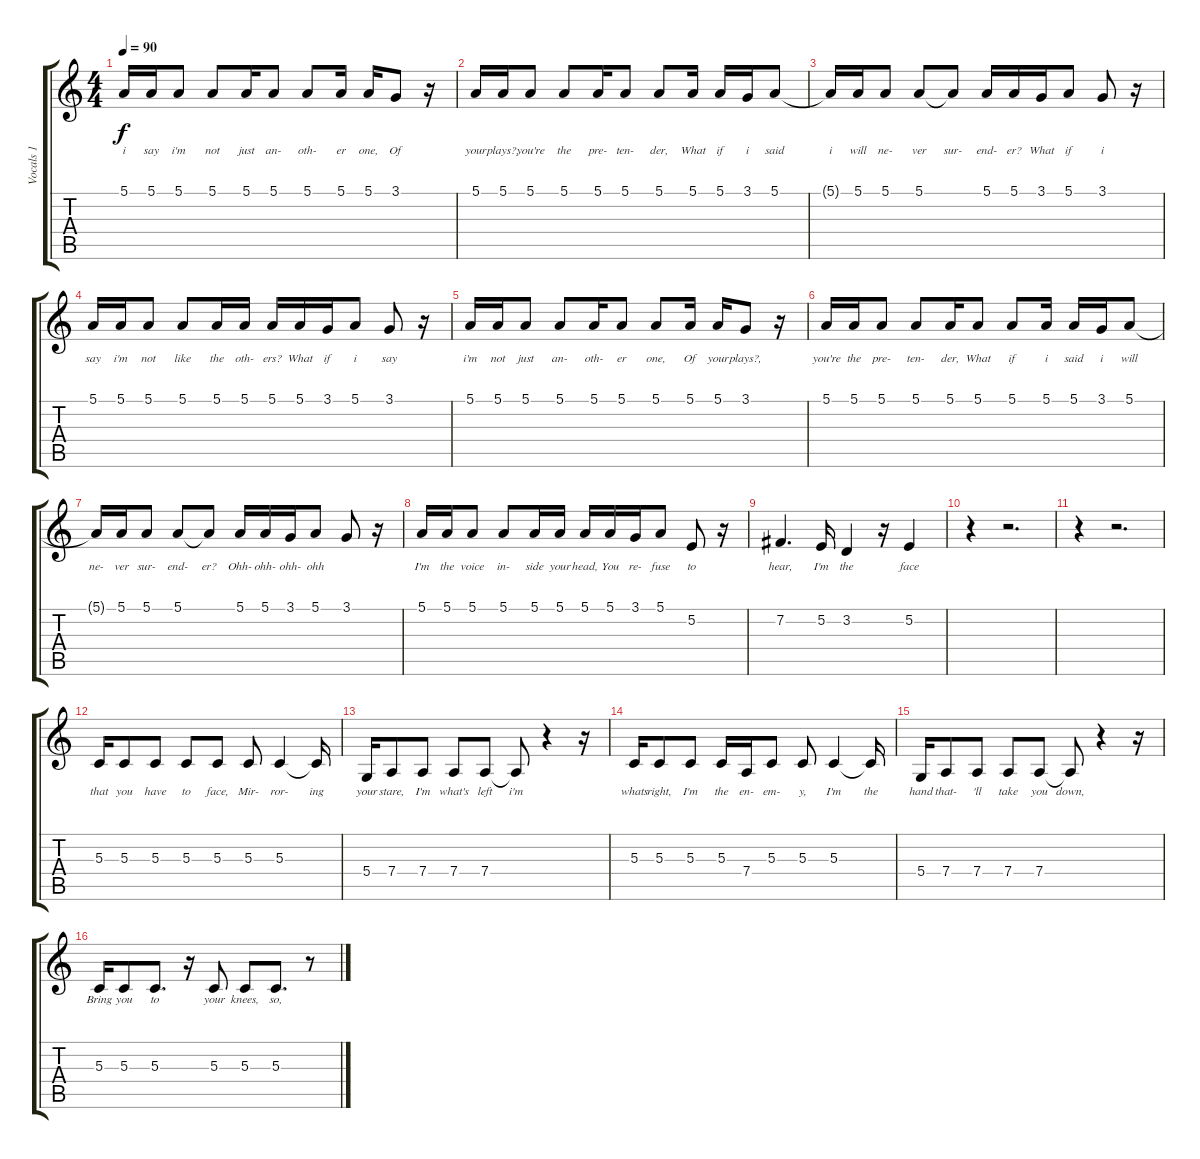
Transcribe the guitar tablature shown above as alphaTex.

\track ("Vocals 1" "Vocals 1") {instrument flute}
\staff {score tabs}
\tuning (E4 B3 G3 D3 A2 E2) {hide}
\ts (4 4)
\tempo 90
\clef g2
\ks c
5.1.16{lyrics (0 "i") lyrics (1 "") lyrics (2 "") lyrics (3 "") lyrics (4 "") dy f} 5.1.16{lyrics (0 "say") lyrics (1 "") lyrics (2 "") lyrics (3 "") lyrics (4 "")} 5.1.8{lyrics (0 "i'm") lyrics (1 "") lyrics (2 "") lyrics (3 "") lyrics (4 "")} 5.1.8{lyrics (0 "not") lyrics (1 "") lyrics (2 "") lyrics (3 "") lyrics (4 "")} 5.1.16{lyrics (0 "just") lyrics (1 "") lyrics (2 "") lyrics (3 "") lyrics (4 "")} 5.1.8{lyrics (0 "an-") lyrics (1 "") lyrics (2 "") lyrics (3 "") lyrics (4 "")} 5.1.8{lyrics (0 "oth-") lyrics (1 "") lyrics (2 "") lyrics (3 "") lyrics (4 "")} 5.1.16{lyrics (0 "er") lyrics (1 "") lyrics (2 "") lyrics (3 "") lyrics (4 "")} 5.1.16{lyrics (0 "one,") lyrics (1 "") lyrics (2 "") lyrics (3 "") lyrics (4 "")} 3.1.8{lyrics (0 "Of") lyrics (1 "") lyrics (2 "") lyrics (3 "") lyrics (4 "")} r.16 |
5.1.16{lyrics (0 "your") lyrics (1 "") lyrics (2 "") lyrics (3 "") lyrics (4 "")} 5.1.16{lyrics (0 "plays?,") lyrics (1 "") lyrics (2 "") lyrics (3 "") lyrics (4 "")} 5.1.8{lyrics (0 "you're") lyrics (1 "") lyrics (2 "") lyrics (3 "") lyrics (4 "")} 5.1.8{lyrics (0 "the") lyrics (1 "") lyrics (2 "") lyrics (3 "") lyrics (4 "")} 5.1.16{lyrics (0 "pre-") lyrics (1 "") lyrics (2 "") lyrics (3 "") lyrics (4 "")} 5.1.8{lyrics (0 "ten-") lyrics (1 "") lyrics (2 "") lyrics (3 "") lyrics (4 "")} 5.1.8{lyrics (0 "der,") lyrics (1 "") lyrics (2 "") lyrics (3 "") lyrics (4 "")} 5.1.16{lyrics (0 "What") lyrics (1 "") lyrics (2 "") lyrics (3 "") lyrics (4 "")} 5.1.16{lyrics (0 "if") lyrics (1 "") lyrics (2 "") lyrics (3 "") lyrics (4 "")} 3.1.16{lyrics (0 "i") lyrics (1 "") lyrics (2 "") lyrics (3 "") lyrics (4 "")} 5.1.8{lyrics (0 "said") lyrics (1 "") lyrics (2 "") lyrics (3 "") lyrics (4 "")} |
5.1{t}.16{lyrics (0 "i") lyrics (1 "") lyrics (2 "") lyrics (3 "") lyrics (4 "")} 5.1.16{lyrics (0 "will") lyrics (1 "") lyrics (2 "") lyrics (3 "") lyrics (4 "")} 5.1.8{lyrics (0 "ne-") lyrics (1 "") lyrics (2 "") lyrics (3 "") lyrics (4 "")} 5.1.8{lyrics (0 "ver") lyrics (1 "") lyrics (2 "") lyrics (3 "") lyrics (4 "")} 5.1{t}.8{lyrics (0 "sur-") lyrics (1 "") lyrics (2 "") lyrics (3 "") lyrics (4 "")} 5.1.16{lyrics (0 "end-") lyrics (1 "") lyrics (2 "") lyrics (3 "") lyrics (4 "")} 5.1.16{lyrics (0 "er?") lyrics (1 "") lyrics (2 "") lyrics (3 "") lyrics (4 "")} 3.1.16{lyrics (0 "What") lyrics (1 "") lyrics (2 "") lyrics (3 "") lyrics (4 "")} 5.1.8{lyrics (0 "if") lyrics (1 "") lyrics (2 "") lyrics (3 "") lyrics (4 "")} 3.1.8{lyrics (0 "i") lyrics (1 "") lyrics (2 "") lyrics (3 "") lyrics (4 "")} r.16 |
5.1.16{lyrics (0 "say") lyrics (1 "") lyrics (2 "") lyrics (3 "") lyrics (4 "")} 5.1.16{lyrics (0 "i'm") lyrics (1 "") lyrics (2 "") lyrics (3 "") lyrics (4 "")} 5.1.8{lyrics (0 "not") lyrics (1 "") lyrics (2 "") lyrics (3 "") lyrics (4 "")} 5.1.8{lyrics (0 "like") lyrics (1 "") lyrics (2 "") lyrics (3 "") lyrics (4 "")} 5.1.16{lyrics (0 "the") lyrics (1 "") lyrics (2 "") lyrics (3 "") lyrics (4 "")} 5.1.16{lyrics (0 "oth-") lyrics (1 "") lyrics (2 "") lyrics (3 "") lyrics (4 "")} 5.1.16{lyrics (0 "ers?") lyrics (1 "") lyrics (2 "") lyrics (3 "") lyrics (4 "")} 5.1.16{lyrics (0 "What") lyrics (1 "") lyrics (2 "") lyrics (3 "") lyrics (4 "")} 3.1.16{lyrics (0 "if") lyrics (1 "") lyrics (2 "") lyrics (3 "") lyrics (4 "")} 5.1.8{lyrics (0 "i") lyrics (1 "") lyrics (2 "") lyrics (3 "") lyrics (4 "")} 3.1.8{lyrics (0 "say") lyrics (1 "") lyrics (2 "") lyrics (3 "") lyrics (4 "")} r.16 |
5.1.16{lyrics (0 "i'm") lyrics (1 "") lyrics (2 "") lyrics (3 "") lyrics (4 "")} 5.1.16{lyrics (0 "not") lyrics (1 "") lyrics (2 "") lyrics (3 "") lyrics (4 "")} 5.1.8{lyrics (0 "just") lyrics (1 "") lyrics (2 "") lyrics (3 "") lyrics (4 "")} 5.1.8{lyrics (0 "an-") lyrics (1 "") lyrics (2 "") lyrics (3 "") lyrics (4 "")} 5.1.16{lyrics (0 "oth-") lyrics (1 "") lyrics (2 "") lyrics (3 "") lyrics (4 "")} 5.1.8{lyrics (0 "er") lyrics (1 "") lyrics (2 "") lyrics (3 "") lyrics (4 "")} 5.1.8{lyrics (0 "one,") lyrics (1 "") lyrics (2 "") lyrics (3 "") lyrics (4 "")} 5.1.16{lyrics (0 "Of") lyrics (1 "") lyrics (2 "") lyrics (3 "") lyrics (4 "")} 5.1.16{lyrics (0 "your") lyrics (1 "") lyrics (2 "") lyrics (3 "") lyrics (4 "")} 3.1.8{lyrics (0 "plays?,") lyrics (1 "") lyrics (2 "") lyrics (3 "") lyrics (4 "")} r.16 |
5.1.16{lyrics (0 "you're") lyrics (1 "") lyrics (2 "") lyrics (3 "") lyrics (4 "")} 5.1.16{lyrics (0 "the") lyrics (1 "") lyrics (2 "") lyrics (3 "") lyrics (4 "")} 5.1.8{lyrics (0 "pre-") lyrics (1 "") lyrics (2 "") lyrics (3 "") lyrics (4 "")} 5.1.8{lyrics (0 "ten-") lyrics (1 "") lyrics (2 "") lyrics (3 "") lyrics (4 "")} 5.1.16{lyrics (0 "der,") lyrics (1 "") lyrics (2 "") lyrics (3 "") lyrics (4 "")} 5.1.8{lyrics (0 "What") lyrics (1 "") lyrics (2 "") lyrics (3 "") lyrics (4 "")} 5.1.8{lyrics (0 "if") lyrics (1 "") lyrics (2 "") lyrics (3 "") lyrics (4 "")} 5.1.16{lyrics (0 "i") lyrics (1 "") lyrics (2 "") lyrics (3 "") lyrics (4 "")} 5.1.16{lyrics (0 "said") lyrics (1 "") lyrics (2 "") lyrics (3 "") lyrics (4 "")} 3.1.16{lyrics (0 "i") lyrics (1 "") lyrics (2 "") lyrics (3 "") lyrics (4 "")} 5.1.8{lyrics (0 "will") lyrics (1 "") lyrics (2 "") lyrics (3 "") lyrics (4 "")} |
5.1{t}.16{lyrics (0 "ne-") lyrics (1 "") lyrics (2 "") lyrics (3 "") lyrics (4 "")} 5.1.16{lyrics (0 "ver") lyrics (1 "") lyrics (2 "") lyrics (3 "") lyrics (4 "")} 5.1.8{lyrics (0 "sur-") lyrics (1 "") lyrics (2 "") lyrics (3 "") lyrics (4 "")} 5.1.8{lyrics (0 "end-") lyrics (1 "") lyrics (2 "") lyrics (3 "") lyrics (4 "")} 5.1{t}.8{lyrics (0 "er?") lyrics (1 "") lyrics (2 "") lyrics (3 "") lyrics (4 "")} 5.1.16{lyrics (0 "Ohh-") lyrics (1 "") lyrics (2 "") lyrics (3 "") lyrics (4 "")} 5.1.16{lyrics (0 "ohh-") lyrics (1 "") lyrics (2 "") lyrics (3 "") lyrics (4 "")} 3.1.16{lyrics (0 "ohh-") lyrics (1 "") lyrics (2 "") lyrics (3 "") lyrics (4 "")} 5.1.8{lyrics (0 "ohh") lyrics (1 "") lyrics (2 "") lyrics (3 "") lyrics (4 "")} 3.1.8{lyrics (0 "") lyrics (1 "") lyrics (2 "") lyrics (3 "") lyrics (4 "")} r.16 |
5.1.16{lyrics (0 "I'm") lyrics (1 "") lyrics (2 "") lyrics (3 "") lyrics (4 "")} 5.1.16{lyrics (0 "the") lyrics (1 "") lyrics (2 "") lyrics (3 "") lyrics (4 "")} 5.1.8{lyrics (0 "voice") lyrics (1 "") lyrics (2 "") lyrics (3 "") lyrics (4 "")} 5.1.8{lyrics (0 "in-") lyrics (1 "") lyrics (2 "") lyrics (3 "") lyrics (4 "")} 5.1.16{lyrics (0 "side") lyrics (1 "") lyrics (2 "") lyrics (3 "") lyrics (4 "")} 5.1.16{lyrics (0 "your") lyrics (1 "") lyrics (2 "") lyrics (3 "") lyrics (4 "")} 5.1.16{lyrics (0 "head,") lyrics (1 "") lyrics (2 "") lyrics (3 "") lyrics (4 "")} 5.1.16{lyrics (0 "You") lyrics (1 "") lyrics (2 "") lyrics (3 "") lyrics (4 "")} 3.1.16{lyrics (0 "re-") lyrics (1 "") lyrics (2 "") lyrics (3 "") lyrics (4 "")} 5.1.8{lyrics (0 "fuse") lyrics (1 "") lyrics (2 "") lyrics (3 "") lyrics (4 "")} 5.2.8{lyrics (0 "to") lyrics (1 "") lyrics (2 "") lyrics (3 "") lyrics (4 "")} r.16 |
7.2.4{d lyrics (0 "hear,") lyrics (1 "") lyrics (2 "") lyrics (3 "") lyrics (4 "")} 5.2.16{lyrics (0 "I'm") lyrics (1 "") lyrics (2 "") lyrics (3 "") lyrics (4 "")} 3.2.4{lyrics (0 "the") lyrics (1 "") lyrics (2 "") lyrics (3 "") lyrics (4 "")} r.16 5.2.4{lyrics (0 "face") lyrics (1 "") lyrics (2 "") lyrics (3 "") lyrics (4 "")} |
r.4 r.2{d} |
r.4 r.2{d} |
5.3.16{lyrics (0 "that") lyrics (1 "") lyrics (2 "") lyrics (3 "") lyrics (4 "")} 5.3.8{lyrics (0 "you") lyrics (1 "") lyrics (2 "") lyrics (3 "") lyrics (4 "")} 5.3.8{lyrics (0 "have") lyrics (1 "") lyrics (2 "") lyrics (3 "") lyrics (4 "")} 5.3.8{lyrics (0 "to") lyrics (1 "") lyrics (2 "") lyrics (3 "") lyrics (4 "")} 5.3.8{lyrics (0 "face,") lyrics (1 "") lyrics (2 "") lyrics (3 "") lyrics (4 "")} 5.3.8{lyrics (0 "Mir-") lyrics (1 "") lyrics (2 "") lyrics (3 "") lyrics (4 "")} 5.3.4{lyrics (0 "ror-") lyrics (1 "") lyrics (2 "") lyrics (3 "") lyrics (4 "")} 5.3{t}.16{lyrics (0 "ing") lyrics (1 "") lyrics (2 "") lyrics (3 "") lyrics (4 "")} |
5.4.16{lyrics (0 "your") lyrics (1 "") lyrics (2 "") lyrics (3 "") lyrics (4 "")} 7.4.8{lyrics (0 "stare,") lyrics (1 "") lyrics (2 "") lyrics (3 "") lyrics (4 "")} 7.4.8{lyrics (0 "I'm") lyrics (1 "") lyrics (2 "") lyrics (3 "") lyrics (4 "")} 7.4.8{lyrics (0 "what's") lyrics (1 "") lyrics (2 "") lyrics (3 "") lyrics (4 "")} 7.4.8{lyrics (0 "left") lyrics (1 "") lyrics (2 "") lyrics (3 "") lyrics (4 "")} 7.4{t}.8{lyrics (0 "i'm") lyrics (1 "") lyrics (2 "") lyrics (3 "") lyrics (4 "")} r.4 r.16 |
5.3.16{lyrics (0 "whats") lyrics (1 "") lyrics (2 "") lyrics (3 "") lyrics (4 "")} 5.3.8{lyrics (0 "right,") lyrics (1 "") lyrics (2 "") lyrics (3 "") lyrics (4 "")} 5.3.8{lyrics (0 "I'm") lyrics (1 "") lyrics (2 "") lyrics (3 "") lyrics (4 "")} 5.3.16{lyrics (0 "the") lyrics (1 "") lyrics (2 "") lyrics (3 "") lyrics (4 "")} 7.4.16{lyrics (0 "en-") lyrics (1 "") lyrics (2 "") lyrics (3 "") lyrics (4 "")} 5.3.8{lyrics (0 "em-") lyrics (1 "") lyrics (2 "") lyrics (3 "") lyrics (4 "")} 5.3.8{lyrics (0 "y,") lyrics (1 "") lyrics (2 "") lyrics (3 "") lyrics (4 "")} 5.3.4{lyrics (0 "I'm") lyrics (1 "") lyrics (2 "") lyrics (3 "") lyrics (4 "")} 5.3{t}.16{lyrics (0 "the") lyrics (1 "") lyrics (2 "") lyrics (3 "") lyrics (4 "")} |
5.4.16{lyrics (0 "hand") lyrics (1 "") lyrics (2 "") lyrics (3 "") lyrics (4 "")} 7.4.8{lyrics (0 "that-") lyrics (1 "") lyrics (2 "") lyrics (3 "") lyrics (4 "")} 7.4.8{lyrics (0 "'ll") lyrics (1 "") lyrics (2 "") lyrics (3 "") lyrics (4 "")} 7.4.8{lyrics (0 "take") lyrics (1 "") lyrics (2 "") lyrics (3 "") lyrics (4 "")} 7.4.8{lyrics (0 "you") lyrics (1 "") lyrics (2 "") lyrics (3 "") lyrics (4 "")} 7.4{t}.8{lyrics (0 "down,") lyrics (1 "") lyrics (2 "") lyrics (3 "") lyrics (4 "")} r.4 r.16 |
5.3.16{lyrics (0 "Bring") lyrics (1 "") lyrics (2 "") lyrics (3 "") lyrics (4 "")} 5.3.8{lyrics (0 "you") lyrics (1 "") lyrics (2 "") lyrics (3 "") lyrics (4 "")} 5.3.8{d lyrics (0 "to") lyrics (1 "") lyrics (2 "") lyrics (3 "") lyrics (4 "")} r.16 5.3.8{lyrics (0 "your") lyrics (1 "") lyrics (2 "") lyrics (3 "") lyrics (4 "")} 5.3.8{lyrics (0 "knees,") lyrics (1 "") lyrics (2 "") lyrics (3 "") lyrics (4 "")} 5.3.8{d lyrics (0 "so,") lyrics (1 "") lyrics (2 "") lyrics (3 "") lyrics (4 "")} r.8
